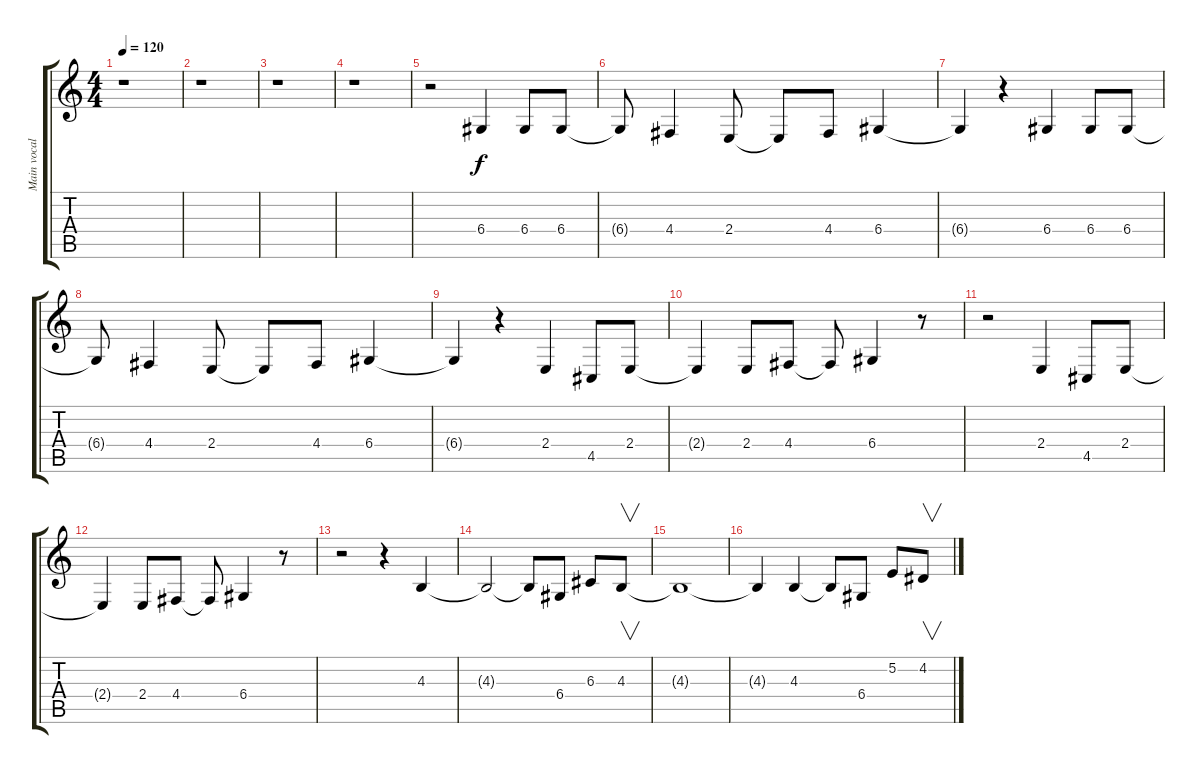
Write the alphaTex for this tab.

\track ("Main vocal" "Main vocal") {instrument stringensemble1}
\staff {score tabs}
\tuning (E4 B3 G3 D3 A2 E2) {hide}
\ts (4 4)
\tempo 120
\clef g2
\ks c
r.1{dy f} |
r.1 |
r.1 |
r.1 |
r.2 6.4.4 6.4.8 6.4.8 |
6.4{t}.8 4.4.4 2.4.8 2.4{t}.8 4.4.8 6.4.4 |
6.4{t}.4 r.4 6.4.4 6.4.8 6.4.8 |
6.4{t}.8 4.4.4 2.4.8 2.4{t}.8 4.4.8 6.4.4 |
6.4{t}.4 r.4 2.4.4 4.5.8 2.4.8 |
2.4{t}.4 2.4.8 4.4.8 4.4{t}.8 6.4.4 r.8 |
r.2 2.4.4 4.5.8 2.4.8 |
2.4{t}.4 2.4.8 4.4.8 4.4{t}.8 6.4.4 r.8 |
r.2 r.4 4.3.4 |
4.3{t}.2 4.3{t}.8 6.4.8 6.3.8 4.3.8{v} |
4.3{t}.1 |
4.3{t}.4 4.3.4 4.3{t}.8 6.4.8 5.2.8 4.2.8{v}
